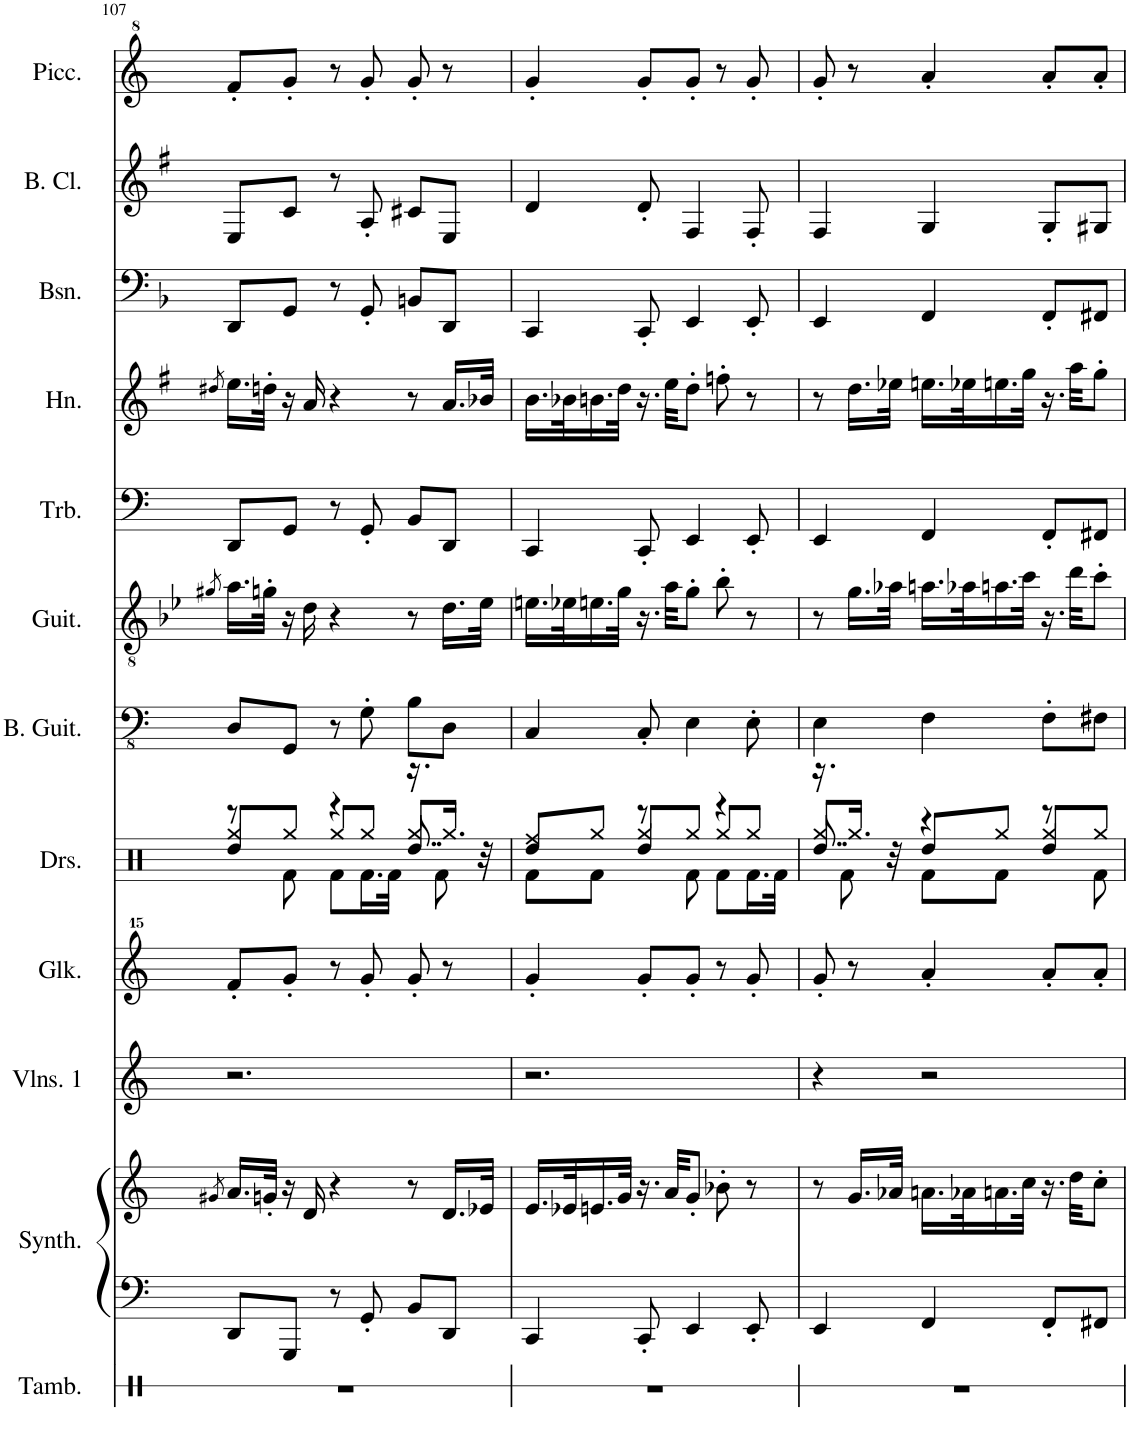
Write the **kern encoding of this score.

**kern	**kern	**kern	**kern	**kern	**kern	**kern	**kern	**kern	**kern	**kern	**kern	**kern
*part12	*part11	*part11	*part10	*part9	*part8	*part7	*part6	*part5	*part4	*part3	*part2	*part1
*staff13	*staff12	*staff11	*staff10	*staff9	*staff8	*staff7	*staff6	*staff5	*staff4	*staff3	*staff2	*staff1
*I"Tambourine	*I"Keyboard Synthesizer	*	*I"Violins 1	*I"Glockenspiel	*I"Drumset	*I"Bass Guitar	*I"Guitar	*I"Trombone	*I"Horn	*I"Bassoon	*I"Bass Clarinet	*I"Piccolo
*I'Tamb.	*I'Synth.	*	*I'Vlns. 1	*I'Glk.	*I'Drs.	*I'B. Guit.	*I'Guit.	*I'Trb.	*I'Hn.	*I'Bsn.	*I'B. Cl.	*I'Picc.
!!LO:PB:g=z
*clefX	*clefF4	*clefG2	*clefG2	*clefG^^2	*clefX	*clefFv4	*clefGv2	*clefF4	*clefG2	*clefF4	*clefG2	*clefG^2
*	*	*	*	*	*	*	*	*	*Trd4c7	*	*Trd8c14	*Trd-7c-12
*k[]	*k[]	*k[]	*k[]	*k[]	*k[]	*k[]	*k[b-e-]	*k[]	*k[f#]	*k[b-]	*k[f#]	*k[]
*M3/4	*M3/4	*M3/4	*M3/4	*M3/4	*M3/4	*M3/4	*M3/4	*M3/4	*M3/4	*M3/4	*M3/4	*M3/4
=107	=107	=107	=107	=107	=107	=107	=107	=107	=107	=107	=107	=107
.	.	8qg#X/	.	.	.	.	8qg#X/	.	8qdd#X/	.	.	.
*	*	*	*	*	*^	*	*	*	*	*	*	*
*	*	*	*	*	*	*^	*	*	*	*	*	*	*
2.r	8DD/L	16.a/LL	2.r	8fff'/L	4Rdd/	8r	8Rgg/L	8DD/L	16.a\LL	8DD/L	16.ee\LL	8DD/L	8E/L	8ff'/L
.	.	32gn'/JJk	.	.	.	.	.	.	32gn'\JJk	.	32ddn'\JJk	.	.	.
.	8GGG/J	16r	.	8ggg'/J	.	8Rf\	8Rgg/J	8GGG/J	16r	8GG/J	16r	8GG/J	8c/J	8gg'/J
.	.	16d/	.	.	.	.	.	.	16d\	.	16a/	.	.	.
.	8r	4r	.	8r	4r	8Rf\L	8Rgg/L	8r	4r	8r	4r	8r	8r	8r
.	8GG'/	.	.	8ggg'/	.	16.Rf\L	8Rgg/J	8GG'\	.	8GG'/	.	8GG'/	8A'/	8gg'/
.	.	.	.	.	.	32Rf\JJk	.	.	.	.	.	.	.	.
.	8BB/L	8r	.	8ggg'/	8..Rdd/	16.r	8Rgg/L	8BB\L	8r	8BB/L	8r	8BBn/L	8c#X/L	8gg'/
.	.	.	.	.	.	8Rf\	.	.	.	.	.	.	.	.
.	8DD/J	16.d/LL	.	8r	.	.	16.Rgg/Jk	8DD\J	16.d\LL	8DD/J	16.a/LL	8DD/J	8E/J	8r
.	.	32e-X/JJk	.	.	32r	32ryy	32ryy	.	32e-\JJk	.	32b-X/JJk	.	.	.
=108	=108	=108	=108	=108	=108	=108	=108	=108	=108	=108	=108	=108	=108	=108
2.r	4CC/	16.e/LL	2.r	4ggg'/	4Rff/	8Rf\L	8Rdd/L	4CC/	16.en\LL	4CC/	16.b\LL	4CC/	4d/	4gg'/
.	.	32e-X/K	.	.	.	.	.	.	32e-X\K	.	32b-X\K	.	.	.
.	.	16.en/	.	.	.	8Rf\J	8Rgg/J	.	16.en\	.	16.bn\	.	.	.
.	.	32g/JJk	.	.	.	.	.	.	32g\JJk	.	32dd\JJk	.	.	.
.	8CC'/	16.r	.	8ggg'/L	4Rdd/	8r	8Rgg/L	8CC'/	16.r	8CC'/	16.r	8CC'/	8d'/	8gg'/L
.	.	32a/KKL	.	.	.	.	.	.	32a\KKL	.	32ee\KKL	.	.	.
.	4EE/	8g'/J	.	8ggg'/J	.	8Rf\	8Rgg/J	4EE\	8g'\J	4EE/	8dd'\J	4EE/	4F#/	8gg'/J
.	.	8b-X'\	.	8r	4r	8Rf\L	8Rgg/L	.	8b-'\	.	8ffn'\	.	.	8r
.	8EE'/	8r	.	8ggg'/	.	16.Rf\L	8Rgg/J	8EE'\	8r	8EE'/	8r	8EE'/	8F#'/	8gg'/
.	.	.	.	.	.	32Rf\JJk	.	.	.	.	.	.	.	.
=109	=109	=109	=109	=109	=109	=109	=109	=109	=109	=109	=109	=109	=109	=109
2.r	4EE/	8r	4r	8ggg'/	8..Rdd/	16.r	8Rgg/L	4EE\	8r	4EE/	8r	4EE/	4F#/	8gg'/
.	.	.	.	.	.	8Rf\	.	.	.	.	.	.	.	.
.	.	16.g/LL	.	8r	.	.	16.Rgg/Jk	.	16.g\LL	.	16.dd\LL	.	.	8r
.	.	32a-X/JJk	.	.	32r	32ryy	32ryy	.	32a-X\JJk	.	32ee-X\JJk	.	.	.
.	4FF/	16.an\LL	2r	4aaa'/	4r	8Rf\L	8Rdd/L	4FF\	16.an\LL	4FF/	16.een\LL	4FF/	4G/	4aa'/
.	.	32a-X\K	.	.	.	.	.	.	32a-X\K	.	32ee-X\K	.	.	.
.	.	16.an\	.	.	.	8Rf\J	8Rgg/J	.	16.an\	.	16.een\	.	.	.
.	.	32cc\JJk	.	.	.	.	.	.	32cc\JJk	.	32gg\JJk	.	.	.
.	8FF'/L	16.r	.	8aaa'/L	4Rdd/	8r	8Rgg/L	8FF'\L	16.r	8FF'/L	16.r	8FF'/L	8G'/L	8aa'/L
.	.	32dd\KKL	.	.	.	.	.	.	32dd\KKL	.	32aa\KKL	.	.	.
.	8FF#X/J	8cc'\J	.	8aaa'/J	.	8Rf\	8Rgg/J	8FF#X\J	8cc'\J	8FF#X/J	8gg'\J	8FF#X/J	8G#X/J	8aa'/J
*	*	*	*	*	*v	*v	*v	*	*	*	*	*	*	*
=	=	=	=	=	=	=	=	=	=	=	=	=
*-	*-	*-	*-	*-	*-	*-	*-	*-	*-	*-	*-	*-
